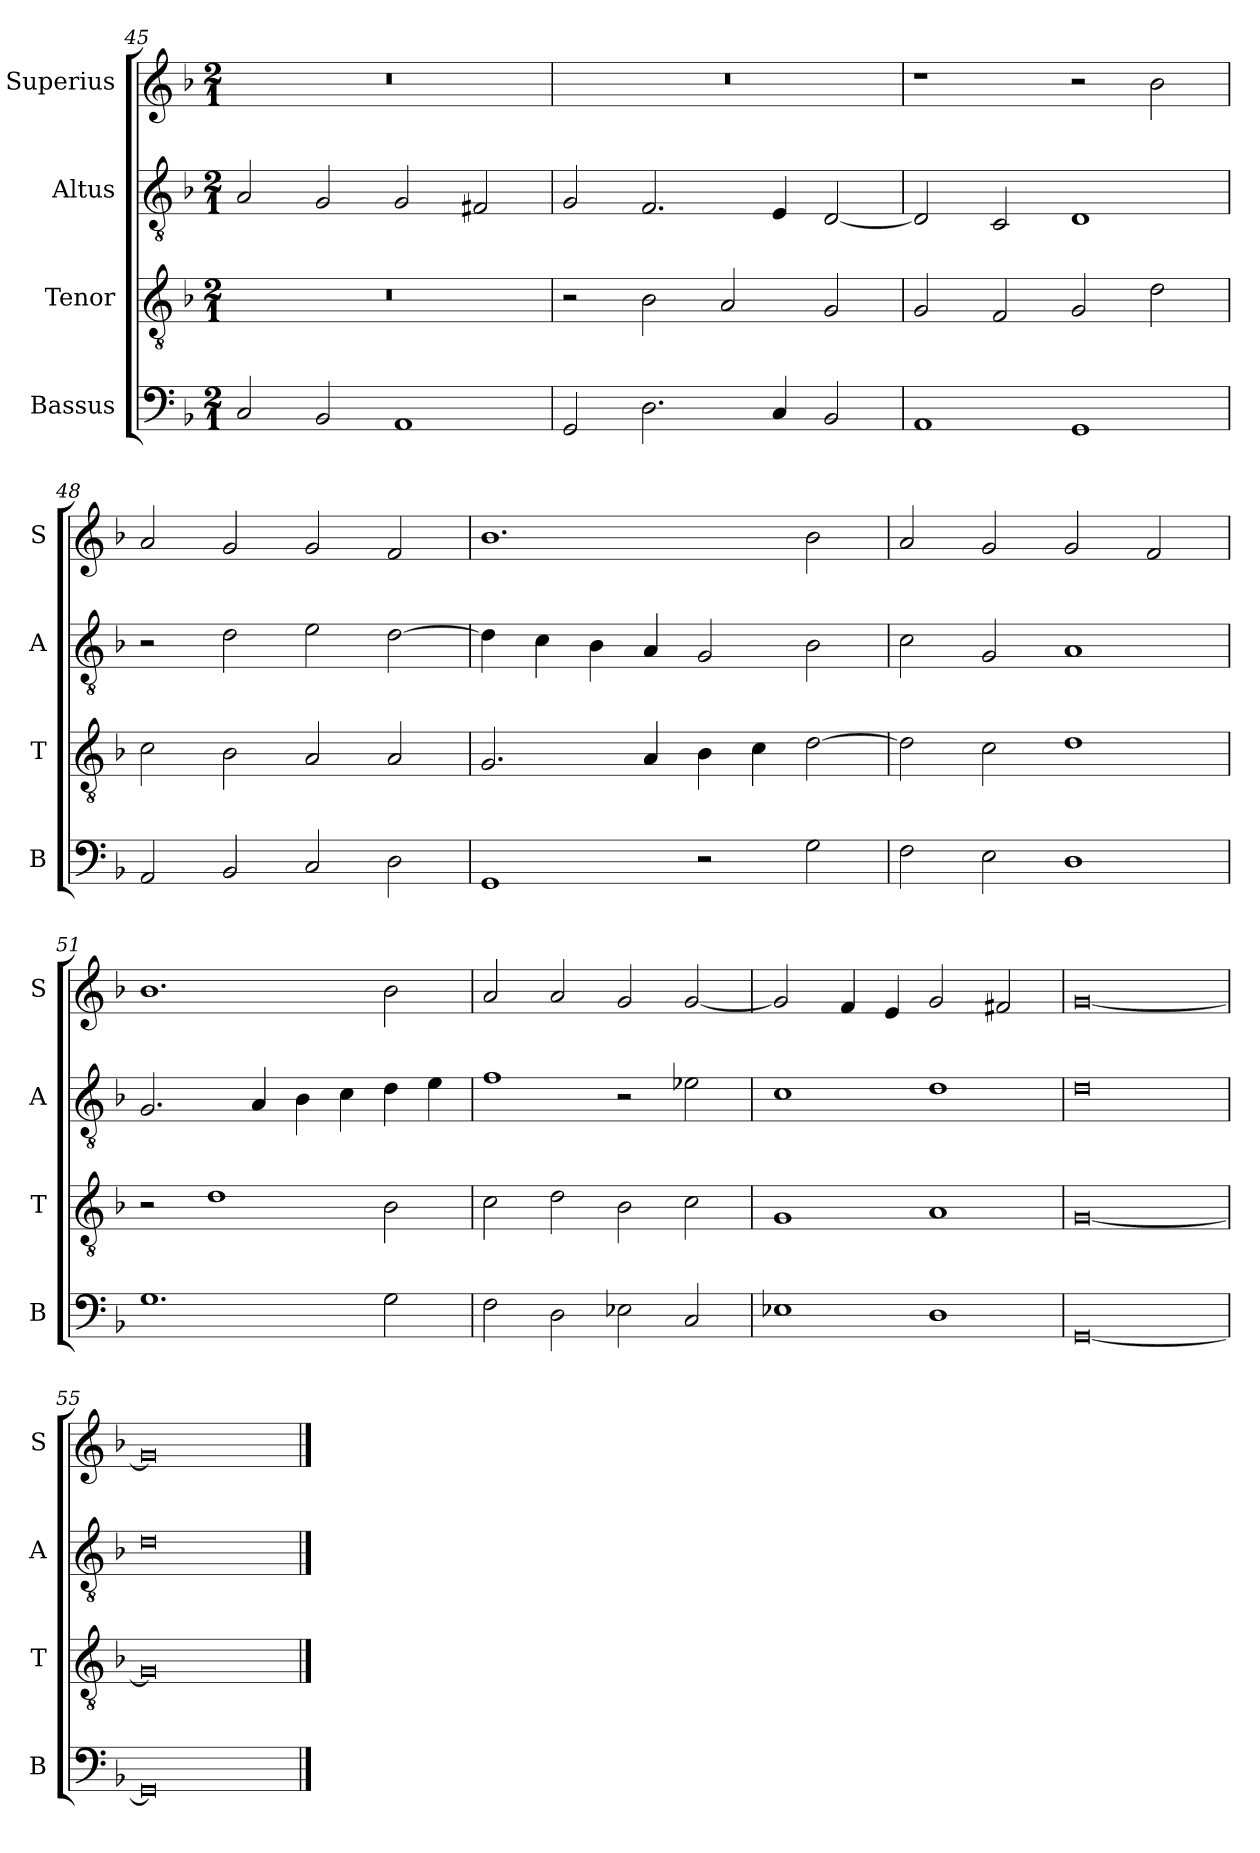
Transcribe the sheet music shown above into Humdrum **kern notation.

**kern	**kern	**kern	**kern
*part4	*part3	*part2	*part1
*staff4	*staff3	*staff2	*staff1
*I"Bassus	*I"Tenor	*I"Altus	*I"Superius
*I'B	*I'T	*I'A	*I'S
*clefF4	*clefGv2	*clefGv2	*clefG2
*k[b-]	*k[b-]	*k[b-]	*k[b-]
*M2/1	*M2/1	*M2/1	*M2/1
=45	=45	=45	=45
2C/	0r	2A/	0r
2BB-/	.	2G/	.
1AA	.	2G/	.
.	.	2F#X/	.
=46	=46	=46	=46
2GG/	2r	2G/	0r
2.D\	2B-\	2.F/	.
.	2A/	.	.
4C/	.	4E/	.
2BB-/	2G/	[2D/	.
=47	=47	=47	=47
1AA	2G/	2D/]	1r
.	2F/	2C/	.
1GG	2G/	1D	2r
.	2d\	.	2b-\
=48	=48	=48	=48
2AA/	2c\	2r	2a/
2BB-/	2B-\	2d\	2g/
2C/	2A/	2e\	2g/
2D\	2A/	[2d\	2f/
=49	=49	=49	=49
1GG	2.G/	4d\]	1.b-
.	.	4c\	.
.	.	4B-\	.
.	4A/	4A/	.
2r	4B-\	2G/	.
.	4c\	.	.
2G\	[2d\	2B-\	2b-\
=50	=50	=50	=50
2F\	2d\]	2c\	2a/
2E\	2c\	2G/	2g/
1D	1d	1A	2g/
.	.	.	2f/
=51	=51	=51	=51
1.G	2r	2.G/	1.b-
.	1d	.	.
.	.	4A/	.
.	.	4B-\	.
.	.	4c\	.
2G\	2B-\	4d\	2b-\
.	.	4e\	.
=52	=52	=52	=52
2F\	2c\	1f	2a/
2D\	2d\	.	2a/
2E-X\	2B-\	2r	2g/
2C/	2c\	2e-X\	[2g/
=53	=53	=53	=53
1E-X	1G	1c	2g/]
.	.	.	4f/
.	.	.	4e/
1D	1A	1d	2g/
.	.	.	2f#X/
=54	=54	=54	=54
[0GG	[0G	0d	[0g
=55	=55	=55	=55
0GG]	0G]	0d	0g]
==	==	==	==
*-	*-	*-	*-
